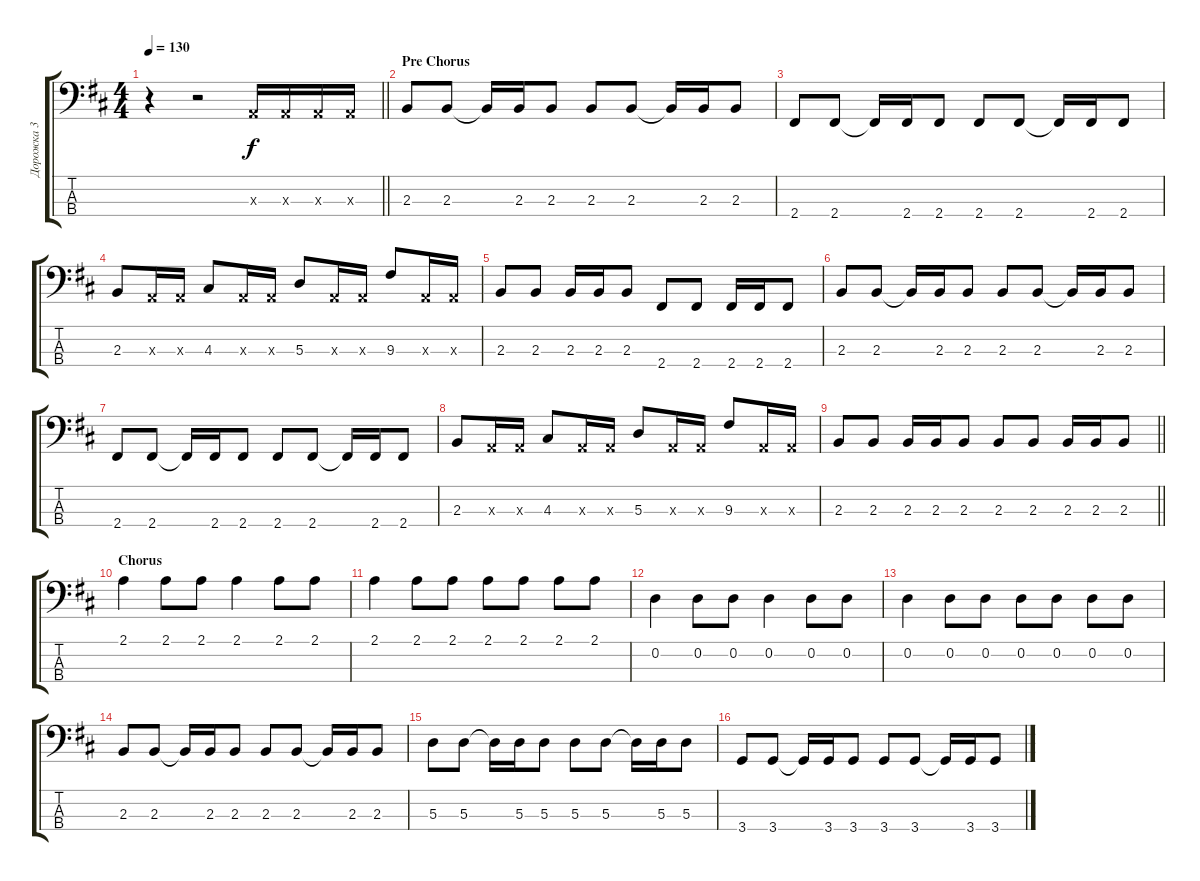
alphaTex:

\track ("Дорожка 3" "Дорожка 3") {instrument electricbassfinger}
\staff {score tabs}
\tuning (G2 D2 A1 E1) {hide}
\ts (4 4)
\tempo 130
\clef f4
\barLineRight lightlight
\ks d
r.4{dy f} r.2 0.3{x}.16 0.3{x}.16 0.3{x}.16 0.3{x}.16 |
\section ("" "Pre Chorus")
2.3.8 2.3.8 2.3{t}.16 2.3.16 2.3.8 2.3.8 2.3.8 2.3{t}.16 2.3.16 2.3.8 |
2.4.8 2.4.8 2.4{t}.16 2.4.16 2.4.8 2.4.8 2.4.8 2.4{t}.16 2.4.16 2.4.8 |
2.3.8 0.3{x}.16 0.3{x}.16 4.3.8 0.3{x}.16 0.3{x}.16 5.3.8 0.3{x}.16 0.3{x}.16 9.3.8 0.3{x}.16 0.3{x}.16 |
2.3.8 2.3.8 2.3.16 2.3.16 2.3.8 2.4.8 2.4.8 2.4.16 2.4.16 2.4.8 |
2.3.8 2.3.8 2.3{t}.16 2.3.16 2.3.8 2.3.8 2.3.8 2.3{t}.16 2.3.16 2.3.8 |
2.4.8 2.4.8 2.4{t}.16 2.4.16 2.4.8 2.4.8 2.4.8 2.4{t}.16 2.4.16 2.4.8 |
2.3.8 0.3{x}.16 0.3{x}.16 4.3.8 0.3{x}.16 0.3{x}.16 5.3.8 0.3{x}.16 0.3{x}.16 9.3.8 0.3{x}.16 0.3{x}.16 |
\barLineRight lightlight
2.3.8 2.3.8 2.3.16 2.3.16 2.3.8 2.3.8 2.3.8 2.3.16 2.3.16 2.3.8 |
\section ("" "Chorus")
2.1.4 2.1.8 2.1.8 2.1.4 2.1.8 2.1.8 |
2.1.4 2.1.8 2.1.8 2.1.8 2.1.8 2.1.8 2.1.8 |
0.2.4 0.2.8 0.2.8 0.2.4 0.2.8 0.2.8 |
0.2.4 0.2.8 0.2.8 0.2.8 0.2.8 0.2.8 0.2.8 |
2.3.8 2.3.8 2.3{t}.16 2.3.16 2.3.8 2.3.8 2.3.8 2.3{t}.16 2.3.16 2.3.8 |
5.3.8 5.3.8 5.3{t}.16 5.3.16 5.3.8 5.3.8 5.3.8 5.3{t}.16 5.3.16 5.3.8 |
3.4.8 3.4.8 3.4{t}.16 3.4.16 3.4.8 3.4.8 3.4.8 3.4{t}.16 3.4.16 3.4.8
